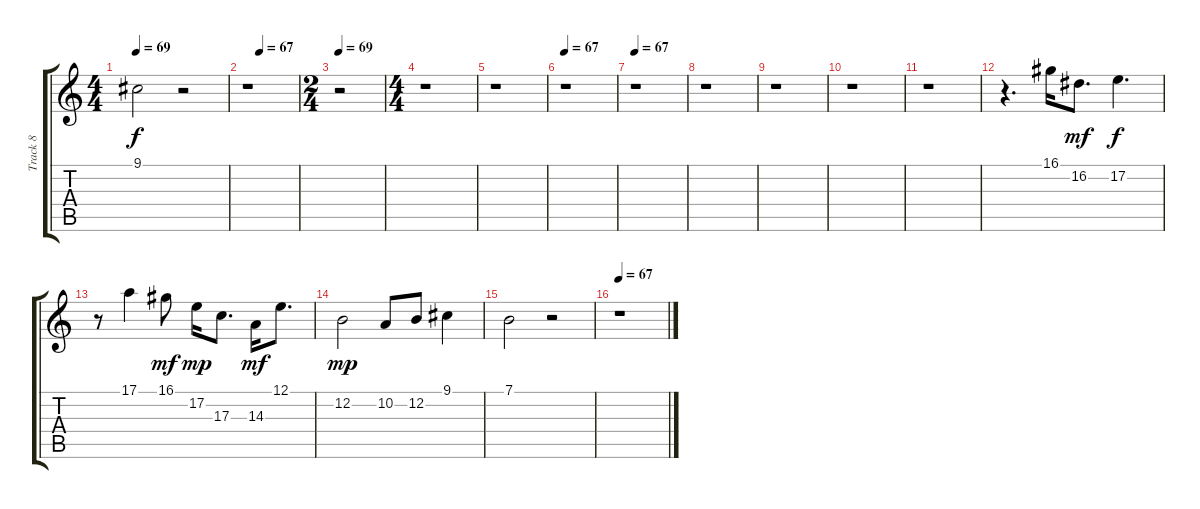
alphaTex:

\track ("Track 8" "Track 8") {instrument oboe}
\staff {score tabs}
\tuning (E4 B3 G3 D3 A2 E2) {hide}
\ts (4 4)
\tempo 69
\clef g2
\ks c
9.1{t}.2{dy f} r.2 |
\tempo (67 0.25)
r.1 |
\ts (2 4)
\tempo 69
r.2 |
\ts (4 4)
r.1 |
r.1 |
\tempo 67
r.1 |
\tempo 67
r.1 |
r.1 |
r.1 |
r.1 |
r.1 |
r.4{d} 16.1.16 16.2.8{d dy mf} 17.2.4{d dy f} |
r.8 17.1.4 16.1.8{dy mf} 17.2.16{dy mp} 17.3.8{d} 14.3.16{dy mf} 12.1.8{d} |
12.2.2{dy mp} 10.2.8 12.2.8 9.1.4 |
7.1.2 r.2 |
\tempo 67
r.1
